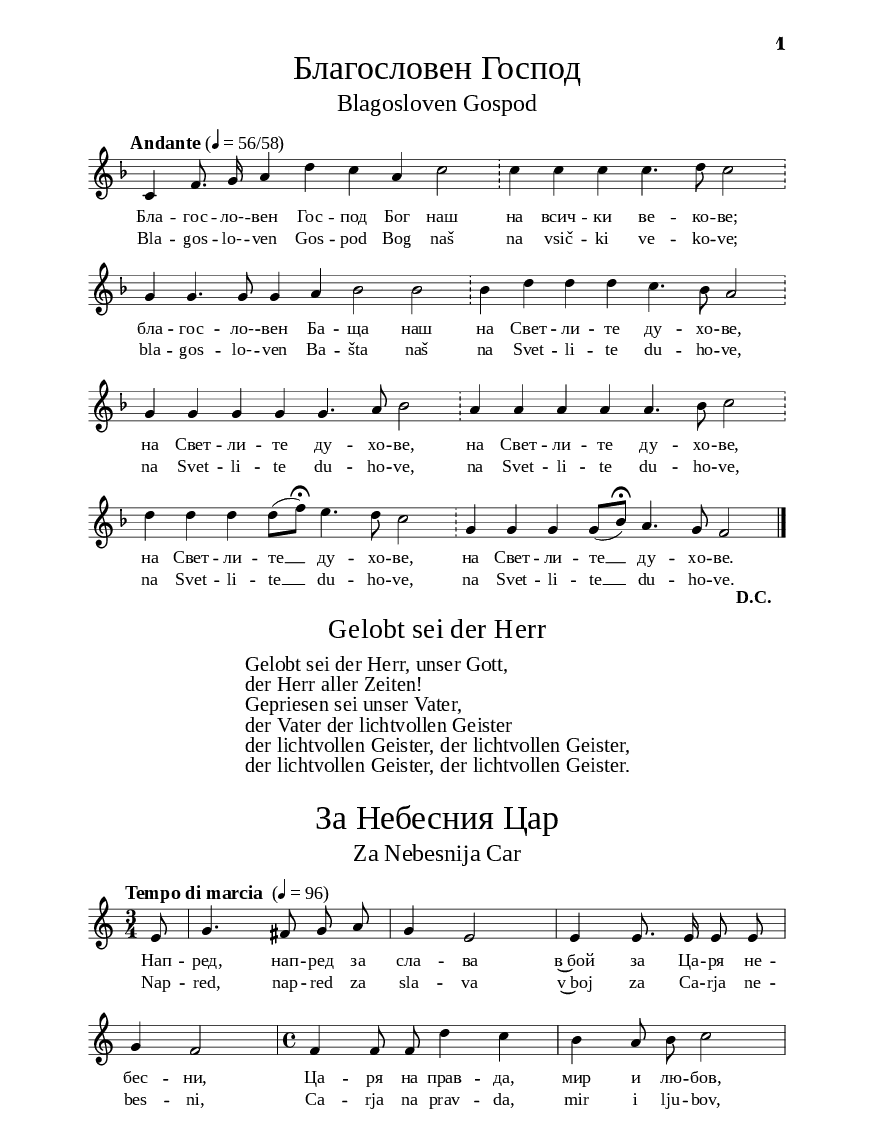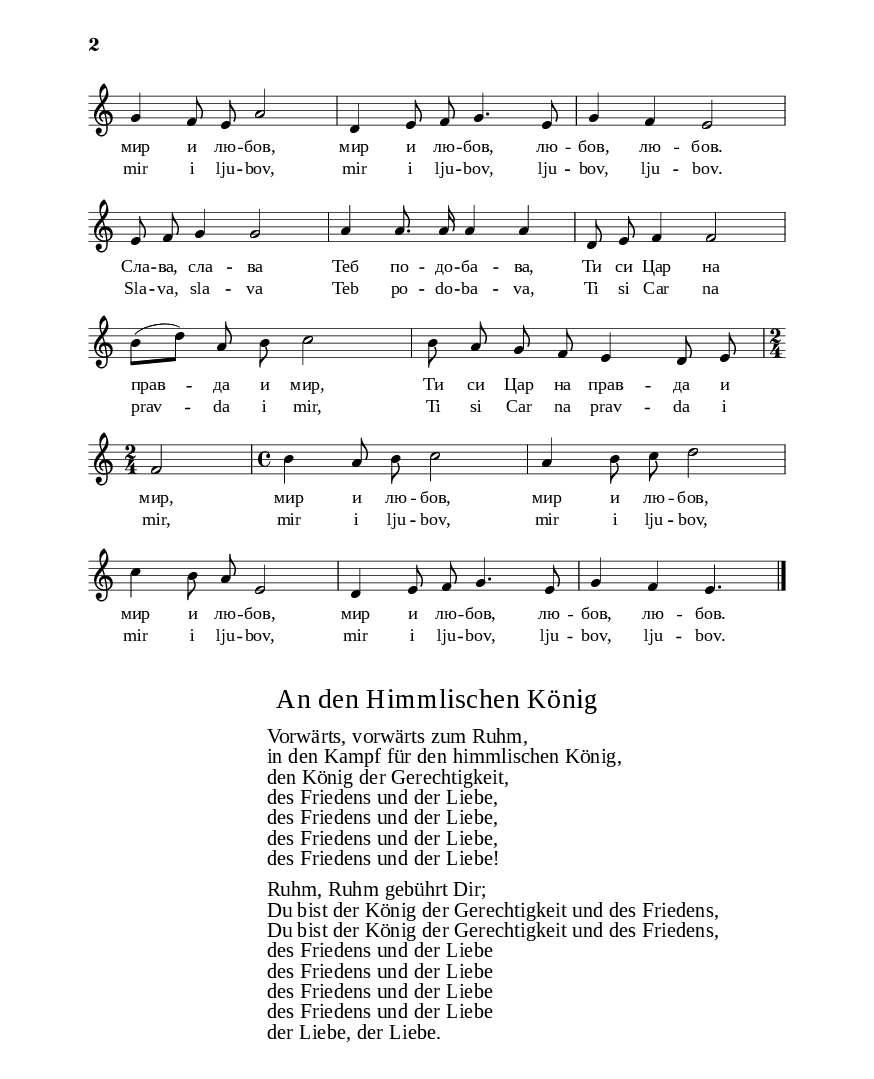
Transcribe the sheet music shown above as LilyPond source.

\version "2.24.3"

% include paper part and global functions
\include "include/globals.ily"

\bookpart {
  \label #'ref040
  \tocItem \markup "Благословен Господ – Blagosloven Gospod"
  \include "include/bookpart-paper.ily"
  \score {
    \include "include/score-layout.ily"

    \new Voice \absolute {
      \clef treble
      \omit Score.TimeSignature
      \cadenzaOn % allows custom bar lines
      \key f \major
      \tempoFunc "Andante" 4 "56/58"
      \autoBeamOff
      c'4 f'8. g'16 a'4 d'' c'' a' c''2 \bar"!" c''4 c'' c'' c''4. d''8 c''2 \bar"!" \break
      g'4 g'4. g'8 g'4 a' bes'2 bes' \bar"!" bes'4 d'' d'' d'' c''4. bes'8 a'2 \bar"!" \break
      g'4 g' g' g' g'4. a'8 bes'2 \bar"!" a'4 a' a' a' a'4. bes'8 c''2 \bar"!" \break
      d''4 d'' d'' d''8 ([f'']) \fermata e''4. d''8 c''2 \bar"!" g'4 g' g' g'8 ([ bes' ]) \fermata a'4. g'8 f'2 \bar "|."
    }
    \addlyrics {
      Бла -- гос --
      "ло-" -- вен Гос -- под Бог наш на всич -- ки ве
      -- ко -- ве; бла -- гос -- "ло-" -- вен Ба -- ща наш
      на Свет -- ли -- те ду -- хо -- ве, на Свет --
      ли -- те ду -- хо -- ве, на Свет -- ли -- те ду
      -- хо -- ве, на Свет -- ли -- те __ ду -- хо -- ве,
      на Свет -- ли -- те __ ду -- хо -- ве.}


      \addlyrics {
        Bla -- gos --
        "lo-" -- ven Gos -- pod Bog naš na vsič -- ki ve
        -- ko -- ve; bla -- gos -- "lo-" -- ven Ba -- šta naš
        na Svet -- li -- te du -- ho -- ve, na Svet --
        li -- te du -- ho -- ve, na Svet -- li -- te du
        -- ho -- ve, na Svet -- li -- te __ du -- ho -- ve,
        na Svet -- li -- te __ du -- ho -- ve.}

        \header {
          title = \titleFunc "Благословен Господ" "Blagosloven Gospod"
        }

        \midi{}

      } % score

      \markup \dc-one "D.C."

      % include foreign translation(s) of the song
      \version "2.24.3"

\markup \fill-line { \fontsize #deTitleFontSize "Gelobt sei der Herr" }
\markup \null
\markup \null
\markup \abs-fontsize #10 {
  \hspace #20
  \override #`(baseline-skip . ,deCoupletBaselineSkip)

  \column {

    \line { " "Gelobt sei der Herr, unser Gott,}

    \line { " "der Herr aller Zeiten!}

    \line { " "Gepriesen sei unser Vater,}

    \line { " "der Vater der lichtvollen Geister}

    \line { " "der lichtvollen Geister, der lichtvollen Geister,  }
    \line { " "der lichtvollen Geister, der lichtvollen Geister.  }

  }
}

      \markup \empty-two

      \label #'ref041
      \tocItem \markup "За Небесния Цар – Za Nebesnija Car"

      \include "include/bookpart-paper.ily"
      \score {
        \include "include/score-layout.ily"

        \new Voice \absolute  {
          \clef treble
          \key c \major
          \time 3/4
          \tempoFunc "Tempo di marcia " 4 "96"
          \autoBeamOff
          \partial 8


          e'8 | g'4. fis'8 g' a ' | g'4 e'2 | e'4 e'8. e'16 e'8 e' | \break

          g'4 f'2 | \time 4/4  f'4 f'8 f' d''4 c'' | b'4 a'8 b' c''2 \break |

          g'4 f'8 e' a'2 | d'4 e'8 f' g'4. e'8 | g'4 f' e'2 \break |

          e'8 f' g'4 g'2 | a'4 a'8. a'16 a'4 a' | d'8 e' f'4 f'2 \break |

          b'8 ([ d'' ]) a' b' c''2 | b'8 a' g' f' e'4 d'8 e' \break |

          \time 2/4  f'2 |  \time 4/4  b'4 a'8 b' c''2 |  a'4 b'8 c'' d''2 \break |

          c''4 b'8 a' e'2 | d'4 e'8 f' g'4. e'8 |  g'4 f' e'4. \bar "|."
        }

        \addlyrics {
          Нап -- ред,
          нап -- ред за сла -- ва в~бой за Ца -- ря не --
          бес -- ни, Ца -- ря на прав -- да, мир и лю --
          бов, мир и лю -- бов, мир и лю -- бов, лю --
          бов, лю -- бов. Сла -- ва, сла -- ва Теб по --
          до -- ба -- ва, Ти си Цар на прав -- да и мир,
          Ти си Цар на прав -- да и мир, мир и лю --
          бов, мир и лю -- бов, мир и лю -- бов, мир и
          лю -- бов, лю -- бов, лю -- бов.}
          \addlyrics {
            Nap -- red,
            nap -- red za sla -- va v~boj za Ca -- rja ne --
            bes -- ni, Ca -- rja na prav -- da, mir i lju --
            bov, mir i lju -- bov, mir i lju -- bov, lju --
            bov, lju -- bov. Sla -- va, sla -- va Teb po --
            do -- ba -- va, Ti si Car na prav -- da i mir,
            Ti si Car na prav -- da i mir, mir i lju --
            bov, mir i lju -- bov, mir i lju -- bov, mir i
            lju -- bov, lju -- bov, lju -- bov.}

            \header {
              title = \titleFunc "За Небесния Цар" "Za Nebesnija Car"
            }

            \midi{}

          } % score

          \markup \empty-two

          \version "2.24.3"

\markup \fill-line { \fontsize #deTitleFontSize "An den Himmlischen König" }
\markup \null
\markup \null
\markup \abs-fontsize #10 {
  \hspace #23
  \override #`(baseline-skip . ,deCoupletBaselineSkip)

  \column {

    \line { " "Vorwärts, vorwärts zum Ruhm,}

    \line { " "in den Kampf für den himmlischen König, }

    \line { " "den König der Gerechtigkeit,}

    \line { " "des Friedens und der Liebe,}
    \line { " "des Friedens und der Liebe,}
    \line { " "des Friedens und der Liebe,}
    \line { " "des Friedens und der Liebe!}

   \vspace #0.5
    \line { " "Ruhm, Ruhm gebührt Dir;}

    \line { " "Du bist der König der Gerechtigkeit und des Friedens,}

    \line { " "Du bist der König der Gerechtigkeit und des Friedens,}

    \line { " "des Friedens und der Liebe }
    \line { " "des Friedens und der Liebe }
    \line { " "des Friedens und der Liebe }
    \line { " "des Friedens und der Liebe }

    \line { " "der Liebe, der Liebe.}

  }
}


        } % bookpart
